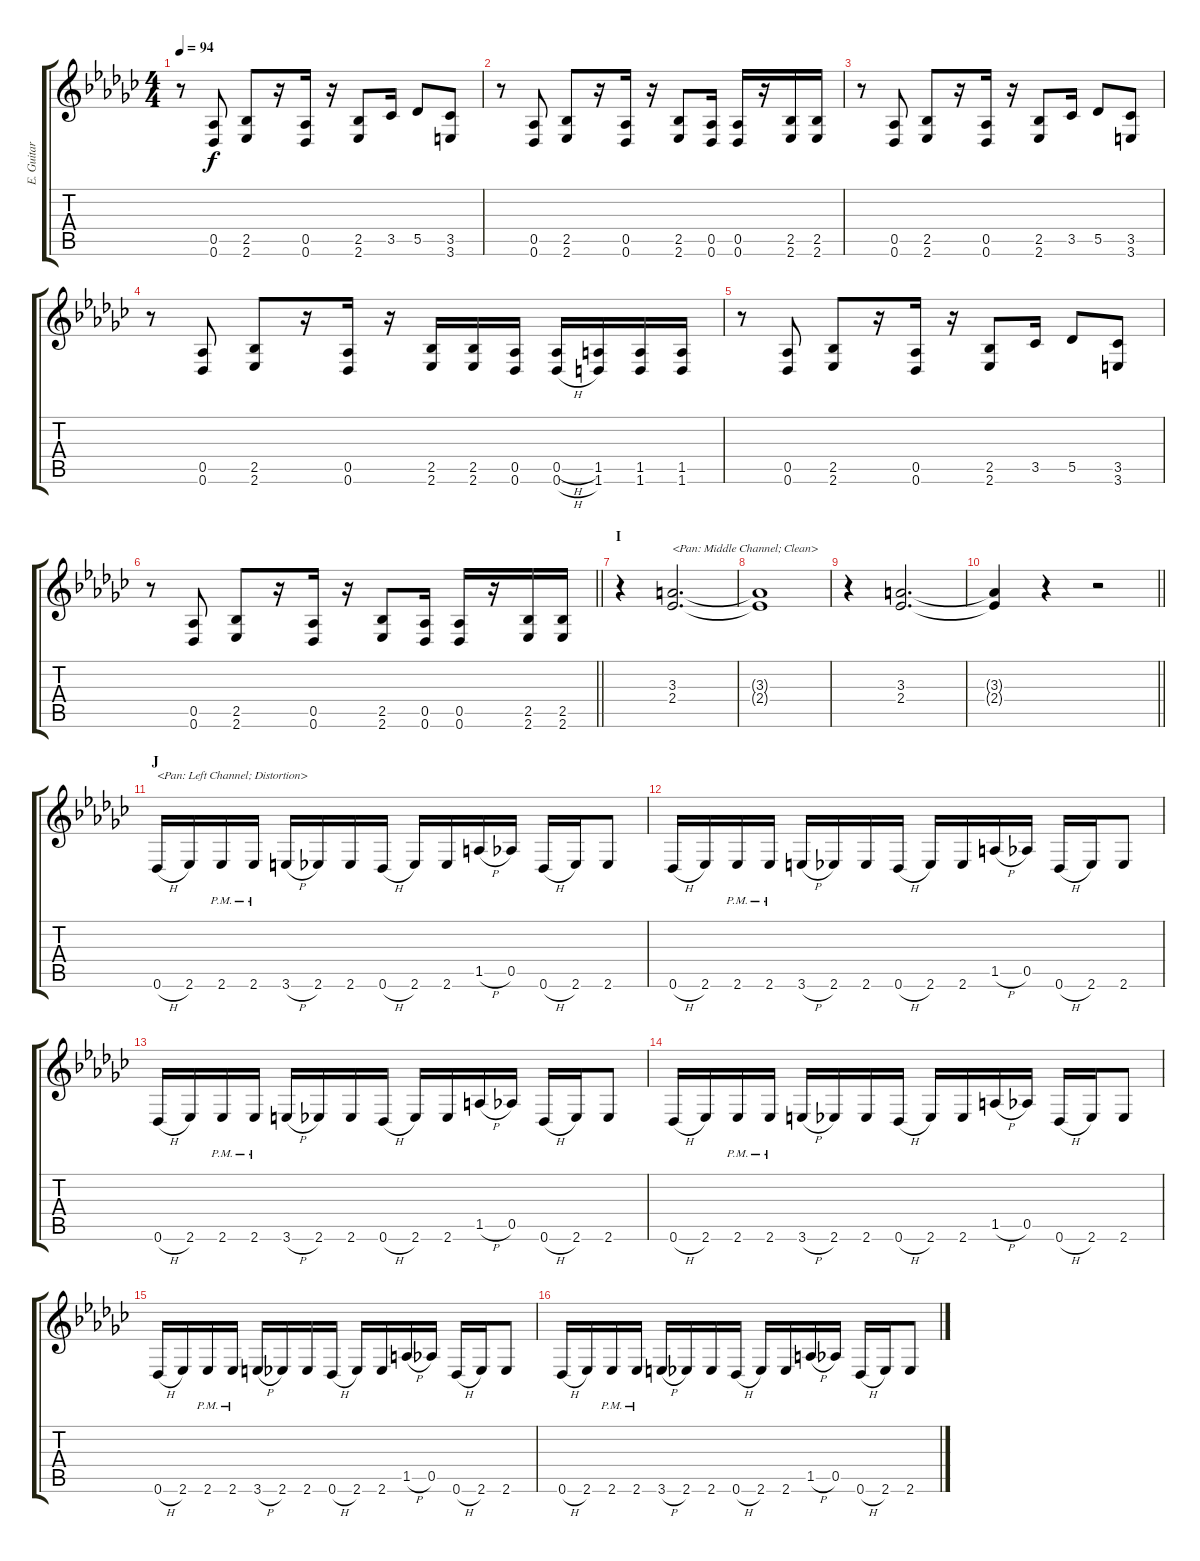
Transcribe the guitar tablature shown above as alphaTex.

\track ("E. Guitar I" "E. Guitar ") {instrument overdrivenguitar}
\staff {score tabs}
\tuning (Eb4 Bb3 Gb3 Db3 Ab2 Db2) {hide}
\ts (4 4)
\tempo 94
\clef g2
\ks gb
r.8{dy f} (0.5 0.6).8 (2.5 2.6).8 r.16 (0.5 0.6).16 r.16 (2.5 2.6).8 3.5.16 5.5.8 (3.5 3.6).8 |
r.8 (0.5 0.6).8 (2.5 2.6).8 r.16 (0.5 0.6).16 r.16 (2.5 2.6).8 (0.5 0.6).16 (0.5 0.6).16 r.16 (2.5 2.6).16 (2.5 2.6).16 |
r.8 (0.5 0.6).8 (2.5 2.6).8 r.16 (0.5 0.6).16 r.16 (2.5 2.6).8 3.5.16 5.5.8 (3.5 3.6).8 |
r.8 (0.5 0.6).8 (2.5 2.6).8 r.16 (0.5 0.6).16 r.16 (2.5 2.6).16 (2.5 2.6).16 (0.5 0.6).16 (0.5{h} 0.6{h}).16 (1.5 1.6).16 (1.5 1.6).16 (1.5 1.6).16 |
r.8 (0.5 0.6).8 (2.5 2.6).8 r.16 (0.5 0.6).16 r.16 (2.5 2.6).8 3.5.16 5.5.8 (3.5 3.6).8 |
\barLineRight lightlight
r.8 (0.5 0.6).8 (2.5 2.6).8 r.16 (0.5 0.6).16 r.16 (2.5 2.6).8 (0.5 0.6).16 (0.5 0.6).16 r.16 (2.5 2.6).16 (2.5 2.6).16 |
\section ("" "I")
r.4 (3.3 2.4).2{d txt "<Pan: Middle Channel; Clean>" balance 8 instrument electricguitarclean} |
(3.3{t} 2.4{t}).1 |
r.4 (3.3 2.4).2{d} |
\barLineRight lightlight
(3.3{t} 2.4{t}).4 r.4 r.2 |
\section ("" "J")
0.6{h}.16{txt "<Pan: Left Channel; Distortion>" balance 1 instrument overdrivenguitar} 2.6.16 2.6{pm}.16 2.6{pm}.16 3.6{h}.16 2.6.16 2.6.16 0.6{h}.16 2.6.16 2.6.16 1.5{h}.16 0.5.16 0.6{h}.16 2.6.16 2.6.8 |
0.6{h}.16 2.6.16 2.6{pm}.16 2.6{pm}.16 3.6{h}.16 2.6.16 2.6.16 0.6{h}.16 2.6.16 2.6.16 1.5{h}.16 0.5.16 0.6{h}.16 2.6.16 2.6.8 |
0.6{h}.16 2.6.16 2.6{pm}.16 2.6{pm}.16 3.6{h}.16 2.6.16 2.6.16 0.6{h}.16 2.6.16 2.6.16 1.5{h}.16 0.5.16 0.6{h}.16 2.6.16 2.6.8 |
0.6{h}.16 2.6.16 2.6{pm}.16 2.6{pm}.16 3.6{h}.16 2.6.16 2.6.16 0.6{h}.16 2.6.16 2.6.16 1.5{h}.16 0.5.16 0.6{h}.16 2.6.16 2.6.8 |
0.6{h}.16 2.6.16 2.6{pm}.16 2.6{pm}.16 3.6{h}.16 2.6.16 2.6.16 0.6{h}.16 2.6.16 2.6.16 1.5{h}.16 0.5.16 0.6{h}.16 2.6.16 2.6.8 |
0.6{h}.16 2.6.16 2.6{pm}.16 2.6{pm}.16 3.6{h}.16 2.6.16 2.6.16 0.6{h}.16 2.6.16 2.6.16 1.5{h}.16 0.5.16 0.6{h}.16 2.6.16 2.6.8
